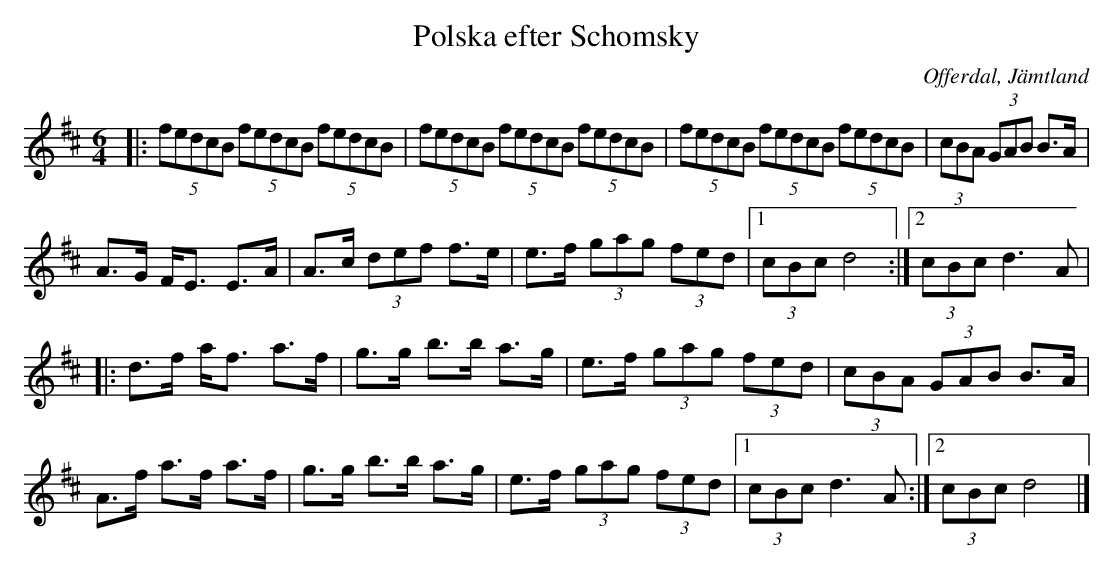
X:1
T:Polska efter Schomsky
O:Offerdal, Jämtland
M:6/4
L:1/8
K:D
|: (5 fedcB (5 fedcB (5 fedcB |(5 fedcB (5 fedcB (5 fedcB | (5 fedcB (5 fedcB (5 fedcB | (3cBA (3GAB B>A |
A>G F<E E>A | A>c (3def f>e | e>f (3gag (3fed |1 (3cBc d4 :|2 (3cBc d3 A |
|:d>f a<f a>f | g>g b>b a>g | e>f (3gag (3fed | (3cBA (3GAB B>A |
A>f a>f a>f | g>g b>b a>g | e>f (3gag (3fed |1 (3cBc d3 A :|2 (3cBc d4 |]
